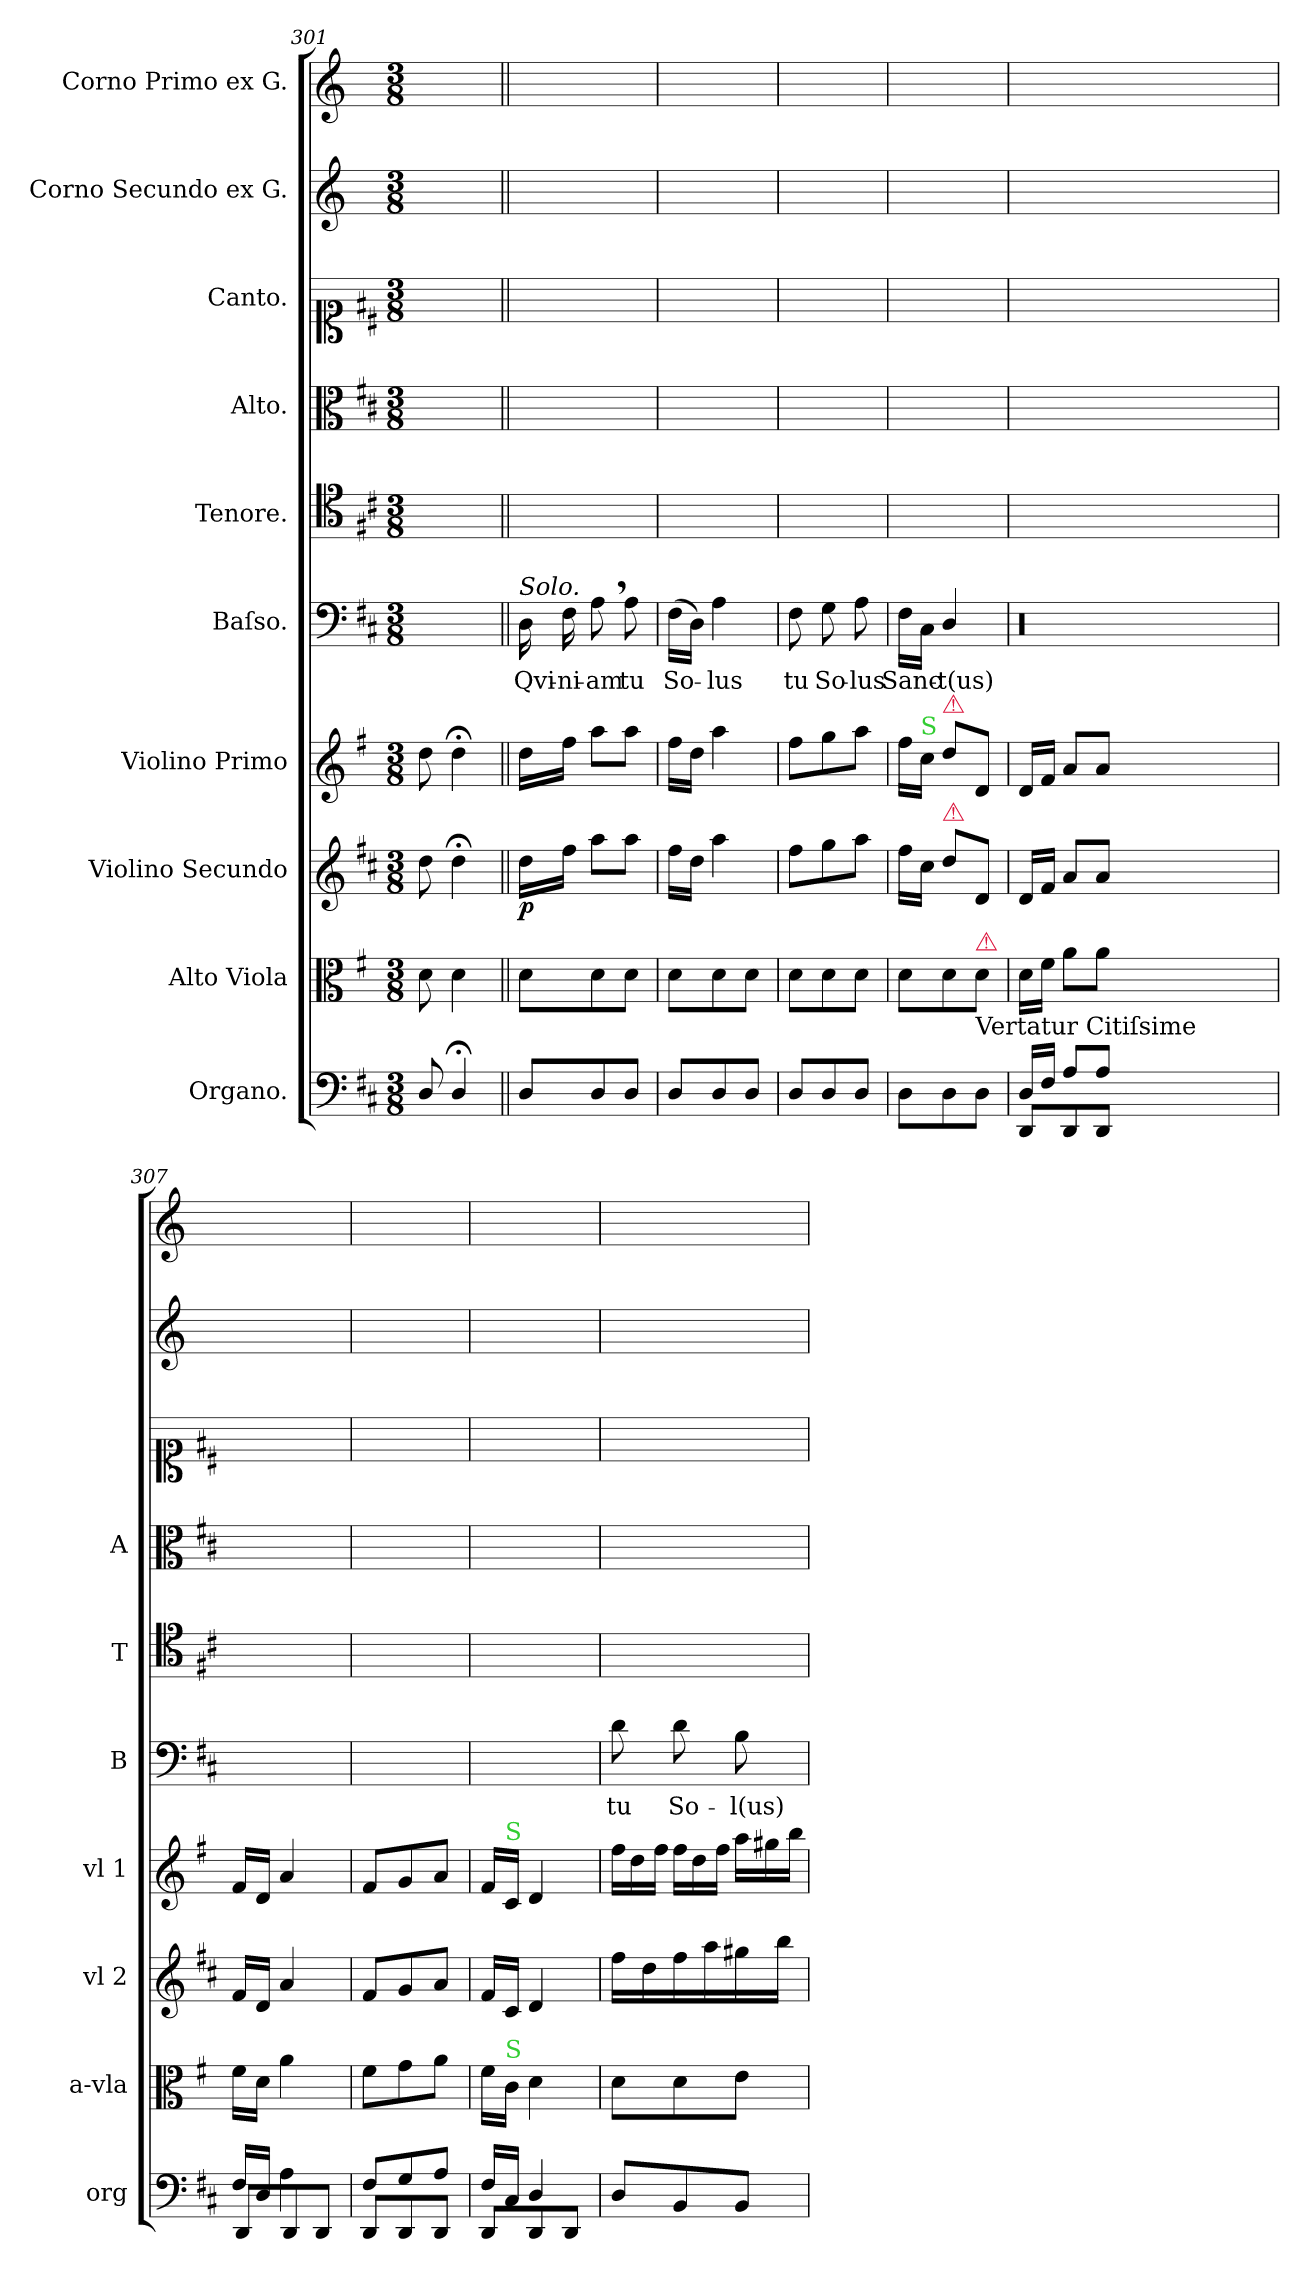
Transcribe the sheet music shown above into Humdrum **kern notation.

**kern	**dynam	**kern	**kern	**dynam	**kern	**kern	**text	**kern	**kern	**kern	**kern	**kern
*part10	*part10	*part9	*part8	*part8	*part7	*part6	*part6	*part5	*part4	*part3	*part2	*part1
*staff10	*staff10	*staff9	*staff8	*staff8	*staff7	*staff6	*staff6	*staff5	*staff4	*staff3	*staff2	*staff1
*I"Organo.	*	*I"Alto Viola	*I"Violino Secundo	*	*I"Violino Primo	*I"Baſso.	*	*I"Tenore.	*I"Alto.	*I"Canto.	*I"Corno Secundo ex G.	*I"Corno Primo ex G.
*I'org	*	*I'a-vla	*I'vl 2	*	*I'vl 1	*I'B	*	*I'T	*I'A	*	*	*
*clefF4	*	*clefC3	*clefG2	*	*clefG2	*clefF4	*	*clefC4	*clefC3	*clefC1	*clefG2	*clefG2
*	*	*	*	*	*	*	*	*	*	*	*ITrd3c5	*ITrd3c5
*k[f#c#]	*	*k[f#]	*k[f#c#]	*	*k[f#]	*k[f#c#]	*	*k[f#c#]	*k[f#c#]	*k[f#c#]	*k[f#]	*k[f#]
*M3/8	*	*M3/8	*M3/8	*	*M3/8	*M3/8	*	*M3/8	*M3/8	*M3/8	*M3/8	*M3/8
=301	=301	=301	=301	=301	=301	=301	=301	=301	=301	=301	=301	=301
8D/	.	8d\	8dd\	.	8dd\	4.ryy	.	4.ryy	4.ryy	4.ryy	4.ryy	4.ryy
4D;<;/	.	4d\	4dd;<\	.	4dd;<;\	.	.	.	.	.	.	.
=302||	=302||	=302||	=302||	=302||	=302||	=302||	=302||	=302||	=302||	=302||	=302||	=302||
!	!	!	!	!	!	!LO:TX:a:i:t=Solo.	!	!	!	!	!	!
!	!LO:DY:a	!	!	!LO:DY:b	!	!	!	!	!	!	!	!
8D/L	pia&colon;	8d\L	16dd\LL	p.	16dd\LL	16D\	Qvi-	4.ryy	4.ryy	4.ryy	4.ryy	4.ryy
.	.	.	16ff#\JJ	.	16ff#\JJ	16F#\	-ni-	.	.	.	.	.
8D/	.	8d\	8aa\L	.	8aa\L	8A,<\	-am	.	.	.	.	.
8D/J	.	8d\J	8aa\J	.	8aa\J	8A\	tu	.	.	.	.	.
=303	=303	=303	=303	=303	=303	=303	=303	=303	=303	=303	=303	=303
8D/L	.	8d\L	16ff#\LL	.	16ff#\LL	(16F#\LL	So-	4.ryy	4.ryy	4.ryy	4.ryy	4.ryy
.	.	.	16dd\JJ	.	16dd\JJ	16D\JJ)	.	.	.	.	.	.
8D/	.	8d\	4aa\	.	4aa\	4A\	-lus	.	.	.	.	.
8D/J	.	8d\J	.	.	.	.	.	.	.	.	.	.
=304	=304	=304	=304	=304	=304	=304	=304	=304	=304	=304	=304	=304
8D/L	.	8d\L	8ff#\L	.	8ff#\L	8F#\	tu	4.ryy	4.ryy	4.ryy	4.ryy	4.ryy
8D/	.	8d\	8gg\	.	8gg\	8G\	So-	.	.	.	.	.
8D/J	.	8d\J	8aa\J	.	8aa\J	8A\	-lus	.	.	.	.	.
=305	=305	=305	=305	=305	=305	=305	=305	=305	=305	=305	=305	=305
8D\L	.	8d\L	16ff#\LL	.	16ff#\LL	16F#\LL	Sanc-	4.ryy	4.ryy	4.ryy	4.ryy	4.ryy
!	!	!	!	!	!LO:TX:a:color=limegreen:t=S	!	!	!	!	!	!	!
.	.	.	16cc#\JJ	.	16cc\JJ	16C#\JJ	.	.	.	.	.	.
!	!	!	!	!	!LO:TX:a:color=crimson:t=⚠	!	!	!	!	!	!	!
!	!	!	!LO:TX:a:color=crimson:t=⚠	!	!	!	!	!	!	!	!	!
8D\	.	8d\	8dd\L	.	8dd\L	4D/	-t(us)	.	.	.	.	.
!	!	!LO:TX:a:color=crimson:t=⚠	!	!	!	!	!	!	!	!	!	!
!	!	!LO:TX:b:t=Vertatur Citiſsime	!	!	!	!	!	!	!	!	!	!
8D\J	.	8d\J	8d/J	.	8d/J	.	.	.	.	.	.	.
=306	=306	=306	=306	=306	=306	=306	=306	=306	=306	=306	=306	=306
*^	*	*	*	*	*	*	*	*	*	*	*	*
!	!	!	!	!	!	!	!LO:N:vis=00	!	!	!	!	!	!
16D/LL	8DD/L	.	16d\LL	16d/LL	.	16d/LL	1.r	.	4.ryy	4.ryy	4.ryy	4.ryy	4.ryy
16F#/JJ	.	.	16f#\JJ	16f#/JJ	.	16f#/JJ	.	.	.	.	.	.	.
!	!	!	!	!	!LO:DY:b	!	!	!	!	!	!	!	!
8A/L	8DD/	.	8a\L	8a/L	f&colon;	8a/L	.	.	.	.	.	.	.
8A/J	8DD/J	.	8a\J	8a/J	.	8a/J	.	.	.	.	.	.	.
1ryy	1ryy	.	1ryy	1ryy	.	1ryy	.	.	1ryy	1ryy	1ryy	1ryy	1ryy
8ryy	8ryy	.	8ryy	8ryy	.	8ryy	.	.	8ryy	8ryy	8ryy	8ryy	8ryy
=307	=307	=307	=307	=307	=307	=307	=307	=307	=307	=307	=307	=307	=307
16F#/LL	8DD/L	.	16f#\LL	16f#/LL	.	16f#/LL	4.ryy	.	4.ryy	4.ryy	4.ryy	4.ryy	4.ryy
16D/JJ	.	.	16d\JJ	16d/JJ	.	16d/JJ	.	.	.	.	.	.	.
4A\	8DD/	.	4a\	4a/	.	4a/	.	.	.	.	.	.	.
.	8DD/J	.	.	.	.	.	.	.	.	.	.	.	.
=308	=308	=308	=308	=308	=308	=308	=308	=308	=308	=308	=308	=308	=308
8F#/L	8DD/L	.	8f#\L	8f#/L	.	8f#/L	4.ryy	.	4.ryy	4.ryy	4.ryy	4.ryy	4.ryy
8G/	8DD/	.	8g\	8g/	.	8g/	.	.	.	.	.	.	.
8A/J	8DD/J	.	8a\J	8a/J	.	8a/J	.	.	.	.	.	.	.
=309	=309	=309	=309	=309	=309	=309	=309	=309	=309	=309	=309	=309	=309
16F#/LL	8DD/L	.	16f#\LL	16f#/LL	.	16f#/LL	4.ryy	.	4.ryy	4.ryy	4.ryy	4.ryy	4.ryy
!	!	!	!	!	!	!LO:TX:a:color=limegreen:t=S	!	!	!	!	!	!	!
!	!	!	!LO:TX:a:color=limegreen:t=S	!	!	!	!	!	!	!	!	!	!
16C#/JJ	.	.	16c\JJ	16c#/JJ	.	16c/JJ	.	.	.	.	.	.	.
4D/	8DD/	.	4d\	4d/	.	4d/	.	.	.	.	.	.	.
.	8DD/J	.	.	.	.	.	.	.	.	.	.	.	.
*v	*v	*	*	*	*	*	*	*	*	*	*	*	*
=310	=310	=310	=310	=310	=310	=310	=310	=310	=310	=310	=310	=310
*	*	*	*	*	*Xtuplet	*	*	*	*	*	*	*
8D/L	.	8d\L	16ff#\LL	.	24ff#\LL	8d\	tu	4.ryy	4.ryy	4.ryy	4.ryy	4.ryy
.	.	.	.	.	24dd\	.	.	.	.	.	.	.
.	.	.	16dd\	.	.	.	.	.	.	.	.	.
.	.	.	.	.	24ff#\JJ	.	.	.	.	.	.	.
8BB/	.	8d\	16ff#\	.	24ff#\LL	8d\	So-	.	.	.	.	.
.	.	.	.	.	24dd\	.	.	.	.	.	.	.
.	.	.	16aa\	.	.	.	.	.	.	.	.	.
.	.	.	.	.	24ff#\JJ	.	.	.	.	.	.	.
8BB/J	.	8e\J	16gg#X\	.	24aa\LL	8B\	-l(us)	.	.	.	.	.
.	.	.	.	.	24gg#X\	.	.	.	.	.	.	.
.	.	.	16bb\JJ	.	.	.	.	.	.	.	.	.
.	.	.	.	.	24bb\JJ	.	.	.	.	.	.	.
=	=	=	=	=	=	=	=	=	=	=	=	=
*-	*-	*-	*-	*-	*-	*-	*-	*-	*-	*-	*-	*-
